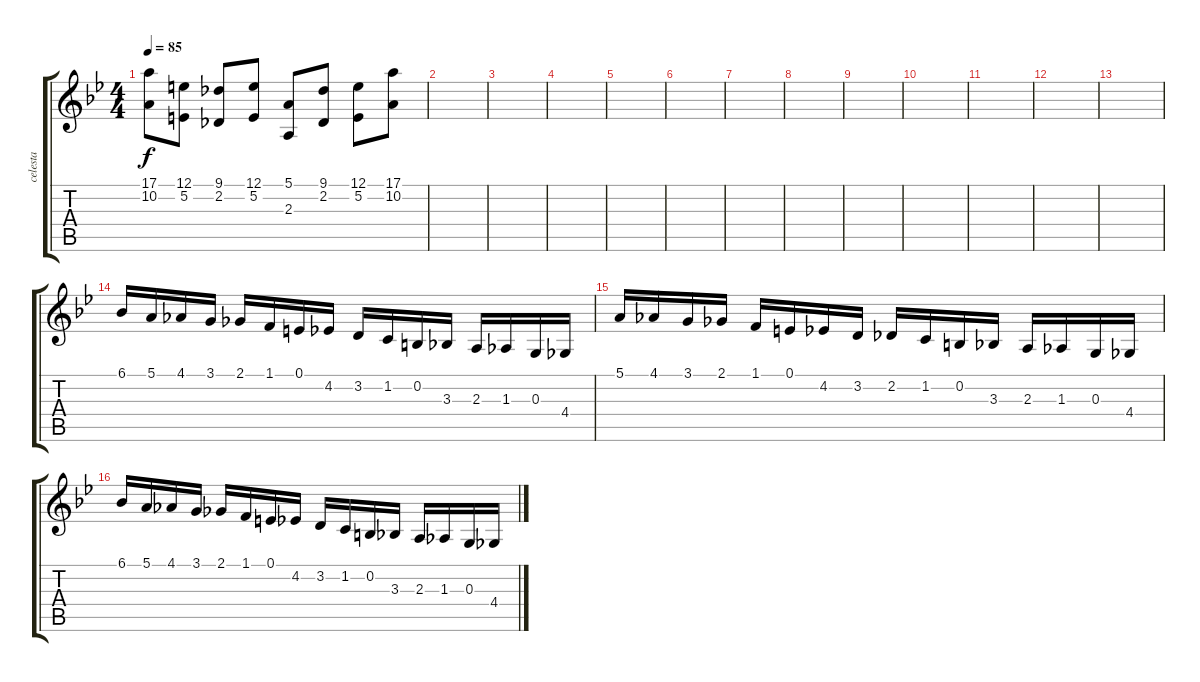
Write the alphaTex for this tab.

\track ("celesta" "celesta") {instrument celesta}
\staff {score tabs}
\tuning (E4 B3 G3 D3 A2 E2) {hide}
\ts (4 4)
\tempo 85
\clef g2
\ks gminor
(17.1 10.2).8{dy f} (12.1 5.2).8 (9.1 2.2).8 (12.1 5.2).8 (5.1 2.3).8 (9.1 2.2).8 (12.1 5.2).8 (17.1 10.2).8 |
|
|
|
|
|
|
|
|
|
|
|
|
6.1.16 5.1.16 4.1.16 3.1.16 2.1.16 1.1.16 0.1.16 4.2.16 3.2.16 1.2.16 0.2.16 3.3.16 2.3.16 1.3.16 0.3.16 4.4.16 |
5.1.16 4.1.16 3.1.16 2.1.16 1.1.16 0.1.16 4.2.16 3.2.16 2.2.16 1.2.16 0.2.16 3.3.16 2.3.16 1.3.16 0.3.16 4.4.16 |
6.1.16 5.1.16 4.1.16 3.1.16 2.1.16 1.1.16 0.1.16 4.2.16 3.2.16 1.2.16 0.2.16 3.3.16 2.3.16 1.3.16 0.3.16 4.4.16
